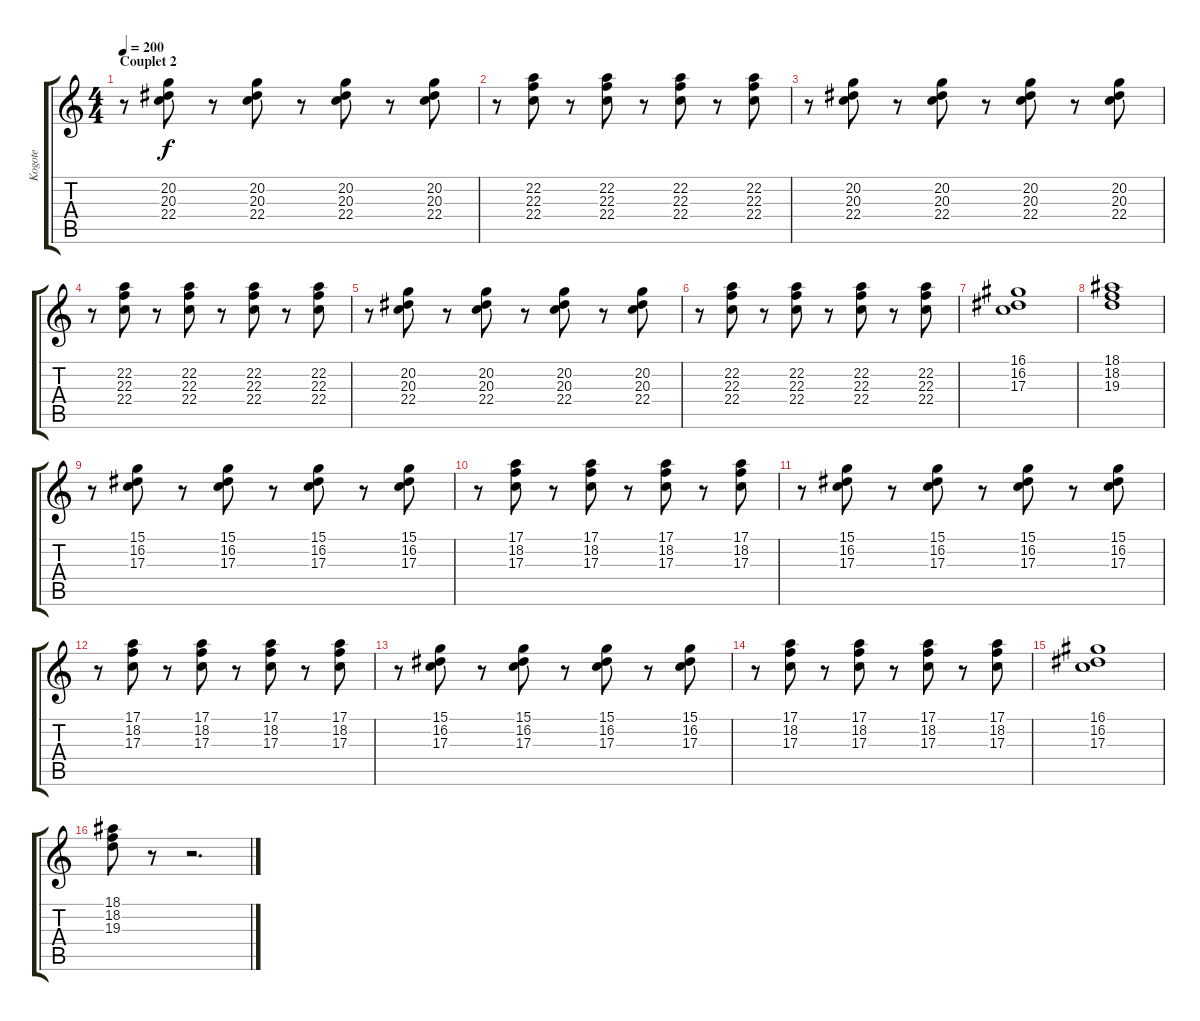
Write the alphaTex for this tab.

\track ("Kogote" "Kogote") {instrument drawbarorgan}
\staff {score tabs}
\tuning (E4 B3 G3 D3 A2 E2) {hide}
\ts (4 4)
\section ("" "Couplet 2")
\tempo 200
\clef g2
\ks c
r.8{dy f} (20.2 20.3 22.4).8 r.8 (20.2 20.3 22.4).8 r.8 (20.2 20.3 22.4).8 r.8 (20.2 20.3 22.4).8 |
r.8 (22.2 22.3 22.4).8 r.8 (22.2 22.3 22.4).8 r.8 (22.2 22.3 22.4).8 r.8 (22.2 22.3 22.4).8 |
r.8 (20.2 20.3 22.4).8 r.8 (20.2 20.3 22.4).8 r.8 (20.2 20.3 22.4).8 r.8 (20.2 20.3 22.4).8 |
r.8 (22.2 22.3 22.4).8 r.8 (22.2 22.3 22.4).8 r.8 (22.2 22.3 22.4).8 r.8 (22.2 22.3 22.4).8 |
r.8 (20.2 20.3 22.4).8 r.8 (20.2 20.3 22.4).8 r.8 (20.2 20.3 22.4).8 r.8 (20.2 20.3 22.4).8 |
r.8 (22.2 22.3 22.4).8 r.8 (22.2 22.3 22.4).8 r.8 (22.2 22.3 22.4).8 r.8 (22.2 22.3 22.4).8 |
(16.1 16.2 17.3).1 |
(18.1 18.2 19.3).1 |
r.8 (15.1 16.2 17.3).8 r.8 (15.1 16.2 17.3).8 r.8 (15.1 16.2 17.3).8 r.8 (15.1 16.2 17.3).8 |
r.8 (17.1 18.2 17.3).8 r.8 (17.1 18.2 17.3).8 r.8 (17.1 18.2 17.3).8 r.8 (17.1 18.2 17.3).8 |
r.8 (15.1 16.2 17.3).8 r.8 (15.1 16.2 17.3).8 r.8 (15.1 16.2 17.3).8 r.8 (15.1 16.2 17.3).8 |
r.8 (17.1 18.2 17.3).8 r.8 (17.1 18.2 17.3).8 r.8 (17.1 18.2 17.3).8 r.8 (17.1 18.2 17.3).8 |
r.8 (15.1 16.2 17.3).8 r.8 (15.1 16.2 17.3).8 r.8 (15.1 16.2 17.3).8 r.8 (15.1 16.2 17.3).8 |
r.8 (17.1 18.2 17.3).8 r.8 (17.1 18.2 17.3).8 r.8 (17.1 18.2 17.3).8 r.8 (17.1 18.2 17.3).8 |
(16.1 16.2 17.3).1 |
(18.1 18.2 19.3).8 r.8 r.2{d}
